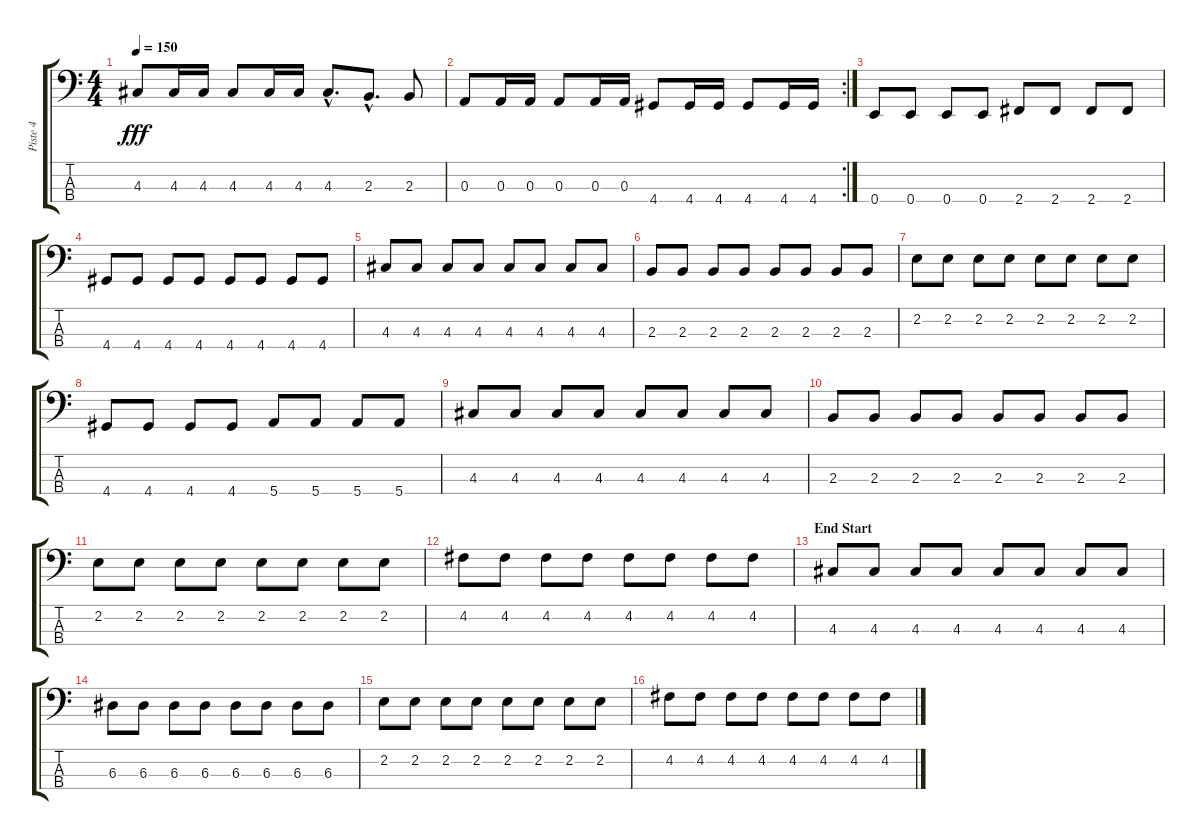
\track ("Piste 4" "Piste 4") {instrument electricbassfinger}
\staff {score tabs}
\tuning (G2 D2 A1 E1) {hide}
\ts (4 4)
\tempo 150
\clef f4
\ks c
4.3.8{dy fff} 4.3.16 4.3.16 4.3.8 4.3.16 4.3.16 4.3{hac}.8{d} 2.3{hac}.8{d} 2.3.8 |
\rc 2
0.3.8 0.3.16 0.3.16 0.3.8 0.3.16 0.3.16 4.4.8 4.4.16 4.4.16 4.4.8 4.4.16 4.4.16 |
0.4.8 0.4.8 0.4.8 0.4.8 2.4.8 2.4.8 2.4.8 2.4.8 |
4.4.8 4.4.8 4.4.8 4.4.8 4.4.8 4.4.8 4.4.8 4.4.8 |
4.3.8 4.3.8 4.3.8 4.3.8 4.3.8 4.3.8 4.3.8 4.3.8 |
2.3.8 2.3.8 2.3.8 2.3.8 2.3.8 2.3.8 2.3.8 2.3.8 |
2.2.8 2.2.8 2.2.8 2.2.8 2.2.8 2.2.8 2.2.8 2.2.8 |
4.4.8 4.4.8 4.4.8 4.4.8 5.4.8 5.4.8 5.4.8 5.4.8 |
4.3.8 4.3.8 4.3.8 4.3.8 4.3.8 4.3.8 4.3.8 4.3.8 |
2.3.8 2.3.8 2.3.8 2.3.8 2.3.8 2.3.8 2.3.8 2.3.8 |
2.2.8 2.2.8 2.2.8 2.2.8 2.2.8 2.2.8 2.2.8 2.2.8 |
4.2.8 4.2.8 4.2.8 4.2.8 4.2.8 4.2.8 4.2.8 4.2.8 |
\section ("" "End Start")
4.3.8 4.3.8 4.3.8 4.3.8 4.3.8 4.3.8 4.3.8 4.3.8 |
6.3.8 6.3.8 6.3.8 6.3.8 6.3.8 6.3.8 6.3.8 6.3.8 |
2.2.8 2.2.8 2.2.8 2.2.8 2.2.8 2.2.8 2.2.8 2.2.8 |
4.2.8 4.2.8 4.2.8 4.2.8 4.2.8 4.2.8 4.2.8 4.2.8
